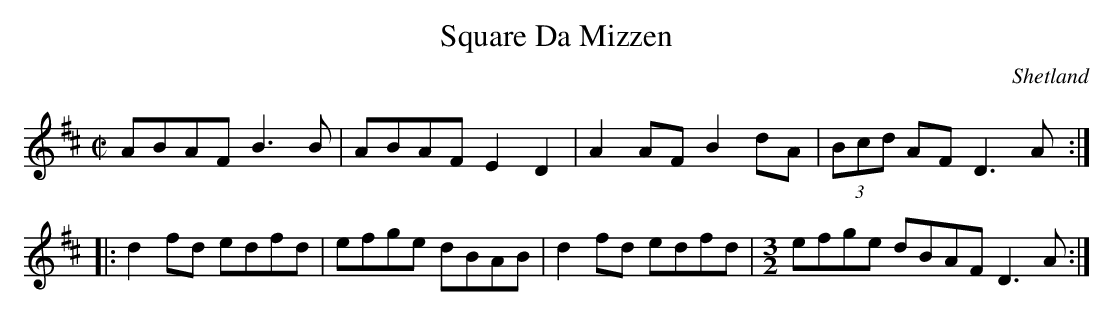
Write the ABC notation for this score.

X:1
T:Square Da Mizzen
O:Shetland
M:C|
L:1/8
K:D
ABAF B3B | ABAF E2D2 | A2AF B2dA | (3Bcd AF D3A :|
|: d2fd edfd | efge dBAB | d2fd edfd |[M:3/2] efge dBAF D3A :|
